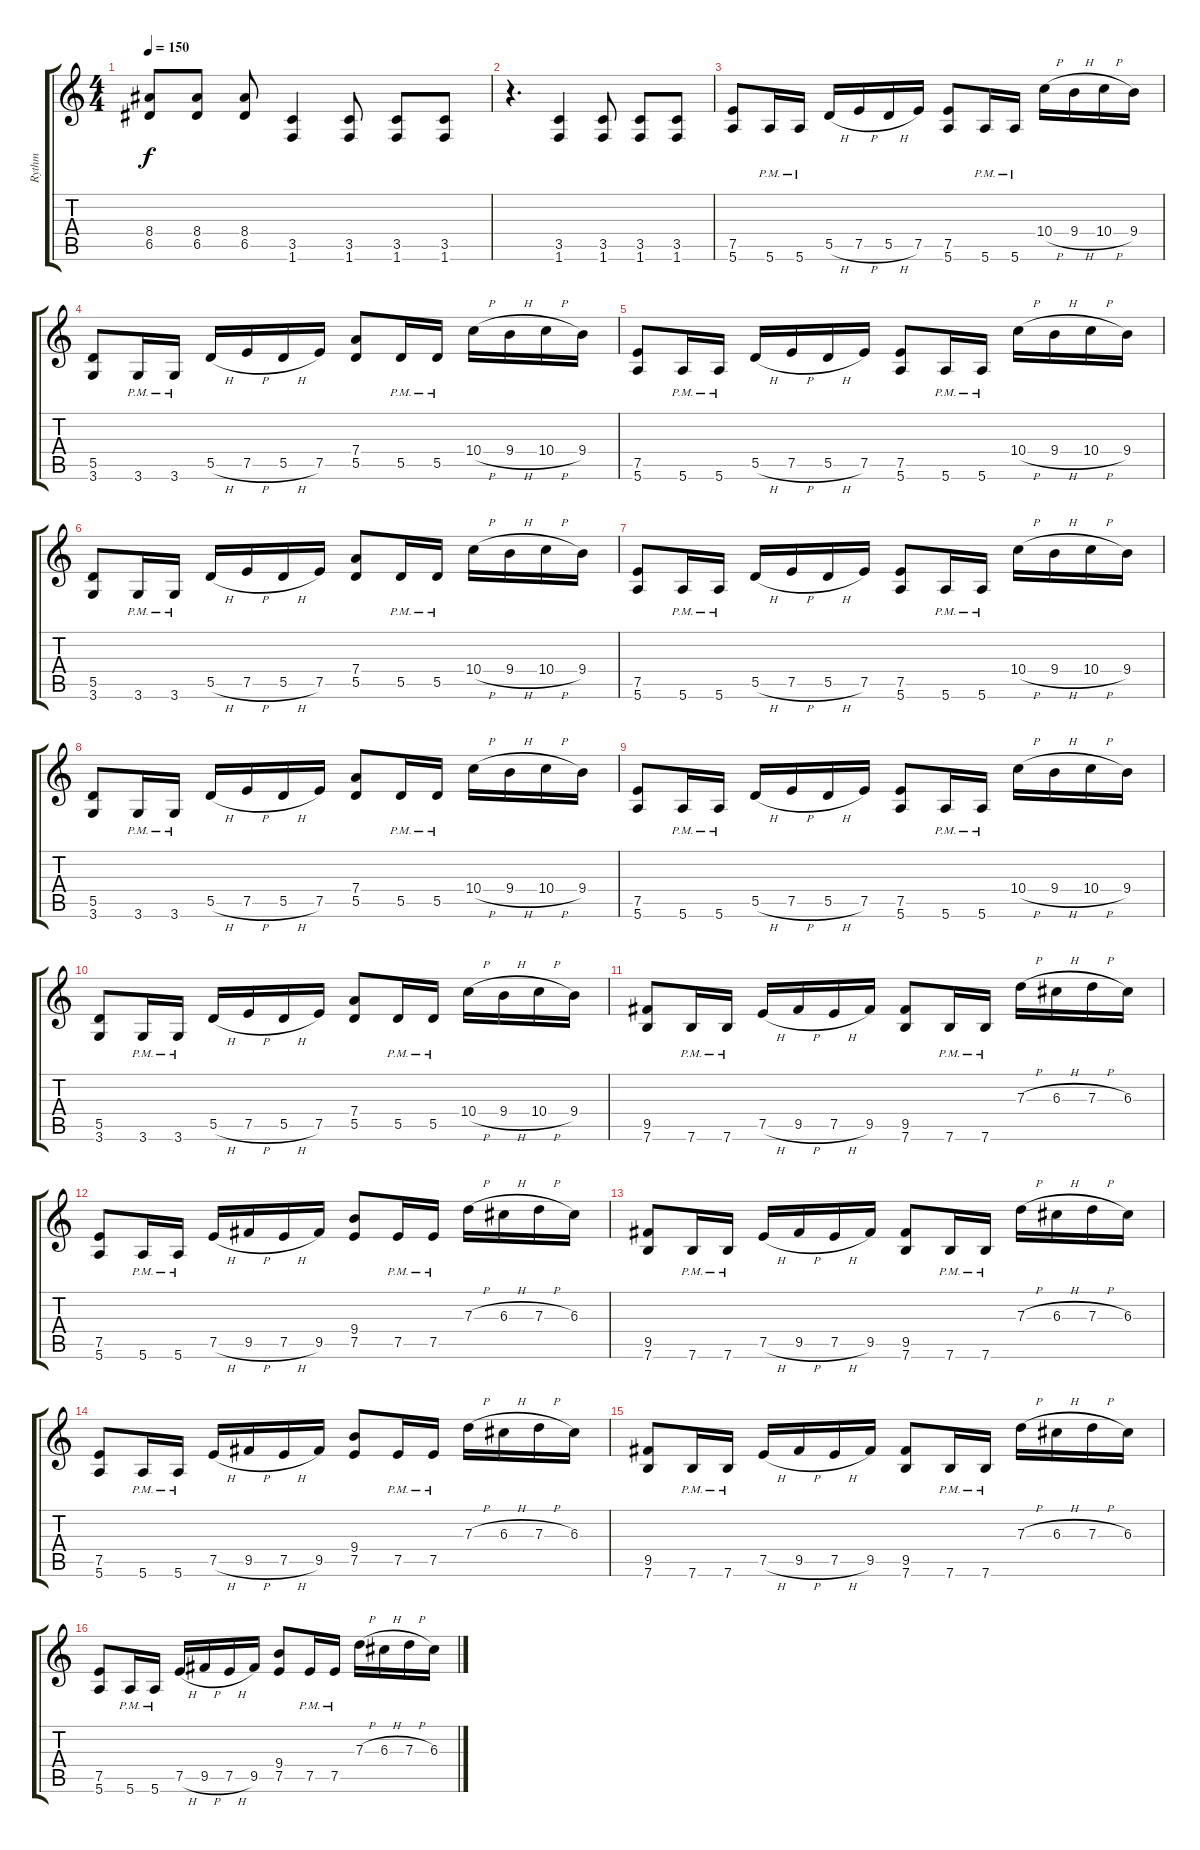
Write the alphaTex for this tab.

\track ("Rythm" "Rythm") {instrument distortionguitar}
\staff {score tabs}
\tuning (E4 B3 G3 D3 A2 E2) {hide}
\ts (4 4)
\tempo 150
\clef g2
\ks c
(8.4 6.5).8{dy f} (8.4 6.5).8 (8.4 6.5).8 (3.5 1.6).4 (3.5 1.6).8 (3.5 1.6).8 (3.5 1.6).8 |
r.4{d} (3.5 1.6).4 (3.5 1.6).8 (3.5 1.6).8 (3.5 1.6).8 |
(7.5 5.6).8 5.6{pm}.16 5.6{pm}.16 5.5{h}.16 7.5{h}.16 5.5{h}.16 7.5.16 (7.5 5.6).8 5.6{pm}.16 5.6{pm}.16 10.4{h}.16 9.4{h}.16 10.4{h}.16 9.4.16 |
(5.5 3.6).8 3.6{pm}.16 3.6{pm}.16 5.5{h}.16 7.5{h}.16 5.5{h}.16 7.5.16 (7.4 5.5).8 5.5{pm}.16 5.5{pm}.16 10.4{h}.16 9.4{h}.16 10.4{h}.16 9.4.16 |
(7.5 5.6).8 5.6{pm}.16 5.6{pm}.16 5.5{h}.16 7.5{h}.16 5.5{h}.16 7.5.16 (7.5 5.6).8 5.6{pm}.16 5.6{pm}.16 10.4{h}.16 9.4{h}.16 10.4{h}.16 9.4.16 |
(5.5 3.6).8 3.6{pm}.16 3.6{pm}.16 5.5{h}.16 7.5{h}.16 5.5{h}.16 7.5.16 (7.4 5.5).8 5.5{pm}.16 5.5{pm}.16 10.4{h}.16 9.4{h}.16 10.4{h}.16 9.4.16 |
(7.5 5.6).8 5.6{pm}.16 5.6{pm}.16 5.5{h}.16 7.5{h}.16 5.5{h}.16 7.5.16 (7.5 5.6).8 5.6{pm}.16 5.6{pm}.16 10.4{h}.16 9.4{h}.16 10.4{h}.16 9.4.16 |
(5.5 3.6).8 3.6{pm}.16 3.6{pm}.16 5.5{h}.16 7.5{h}.16 5.5{h}.16 7.5.16 (7.4 5.5).8 5.5{pm}.16 5.5{pm}.16 10.4{h}.16 9.4{h}.16 10.4{h}.16 9.4.16 |
(7.5 5.6).8 5.6{pm}.16 5.6{pm}.16 5.5{h}.16 7.5{h}.16 5.5{h}.16 7.5.16 (7.5 5.6).8 5.6{pm}.16 5.6{pm}.16 10.4{h}.16 9.4{h}.16 10.4{h}.16 9.4.16 |
(5.5 3.6).8 3.6{pm}.16 3.6{pm}.16 5.5{h}.16 7.5{h}.16 5.5{h}.16 7.5.16 (7.4 5.5).8 5.5{pm}.16 5.5{pm}.16 10.4{h}.16 9.4{h}.16 10.4{h}.16 9.4.16 |
(9.5 7.6).8 7.6{pm}.16 7.6{pm}.16 7.5{h}.16 9.5{h}.16 7.5{h}.16 9.5.16 (9.5 7.6).8 7.6{pm}.16 7.6{pm}.16 7.3{h}.16 6.3{h}.16 7.3{h}.16 6.3.16 |
(7.5 5.6).8 5.6{pm}.16 5.6{pm}.16 7.5{h}.16 9.5{h}.16 7.5{h}.16 9.5.16 (9.4 7.5).8 7.5{pm}.16 7.5{pm}.16 7.3{h}.16 6.3{h}.16 7.3{h}.16 6.3.16 |
(9.5 7.6).8 7.6{pm}.16 7.6{pm}.16 7.5{h}.16 9.5{h}.16 7.5{h}.16 9.5.16 (9.5 7.6).8 7.6{pm}.16 7.6{pm}.16 7.3{h}.16 6.3{h}.16 7.3{h}.16 6.3.16 |
(7.5 5.6).8 5.6{pm}.16 5.6{pm}.16 7.5{h}.16 9.5{h}.16 7.5{h}.16 9.5.16 (9.4 7.5).8 7.5{pm}.16 7.5{pm}.16 7.3{h}.16 6.3{h}.16 7.3{h}.16 6.3.16 |
(9.5 7.6).8 7.6{pm}.16 7.6{pm}.16 7.5{h}.16 9.5{h}.16 7.5{h}.16 9.5.16 (9.5 7.6).8 7.6{pm}.16 7.6{pm}.16 7.3{h}.16 6.3{h}.16 7.3{h}.16 6.3.16 |
(7.5 5.6).8 5.6{pm}.16 5.6{pm}.16 7.5{h}.16 9.5{h}.16 7.5{h}.16 9.5.16 (9.4 7.5).8 7.5{pm}.16 7.5{pm}.16 7.3{h}.16 6.3{h}.16 7.3{h}.16 6.3.16
